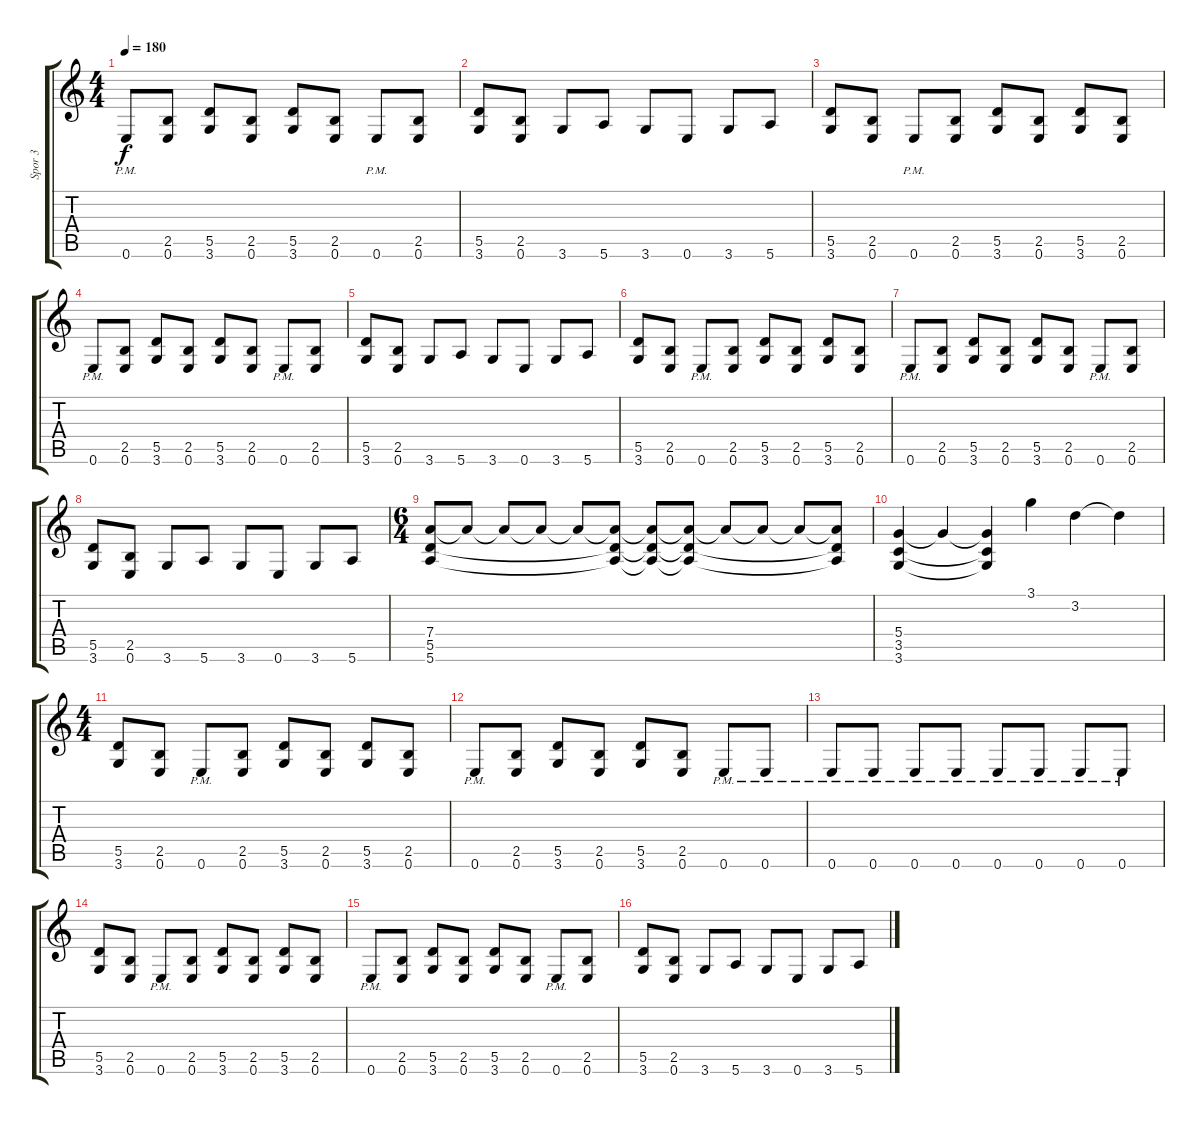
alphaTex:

\track ("Spor 3" "Spor 3") {instrument distortionguitar}
\staff {score tabs}
\tuning (E4 B3 G3 D3 A2 E2) {hide}
\ts (4 4)
\tempo 180
\clef g2
\ks c
0.6{pm}.8{dy f} (2.5 0.6).8 (5.5 3.6).8 (2.5 0.6).8 (5.5 3.6).8 (2.5 0.6).8 0.6{pm}.8 (2.5 0.6).8 |
(5.5 3.6).8 (2.5 0.6).8 3.6.8 5.6.8 3.6.8 0.6.8 3.6.8 5.6.8 |
(5.5 3.6).8 (2.5 0.6).8 0.6{pm}.8 (2.5 0.6).8 (5.5 3.6).8 (2.5 0.6).8 (5.5 3.6).8 (2.5 0.6).8 |
0.6{pm}.8 (2.5 0.6).8 (5.5 3.6).8 (2.5 0.6).8 (5.5 3.6).8 (2.5 0.6).8 0.6{pm}.8 (2.5 0.6).8 |
(5.5 3.6).8 (2.5 0.6).8 3.6.8 5.6.8 3.6.8 0.6.8 3.6.8 5.6.8 |
(5.5 3.6).8 (2.5 0.6).8 0.6{pm}.8 (2.5 0.6).8 (5.5 3.6).8 (2.5 0.6).8 (5.5 3.6).8 (2.5 0.6).8 |
0.6{pm}.8 (2.5 0.6).8 (5.5 3.6).8 (2.5 0.6).8 (5.5 3.6).8 (2.5 0.6).8 0.6{pm}.8 (2.5 0.6).8 |
(5.5 3.6).8 (2.5 0.6).8 3.6.8 5.6.8 3.6.8 0.6.8 3.6.8 5.6.8 |
\ts (6 4)
(7.4 5.5 5.6).8 7.4{t}.8 7.4{t}.8 7.4{t}.8 7.4{t}.8 (7.4{t} 5.5{t} 5.6{t}).8 (7.4{t} 5.5{t} 5.6{t}).8 (7.4{t} 5.5{t} 5.6{t}).8 7.4{t}.8 7.4{t}.8 7.4{t}.8 (7.4{t} 5.5{t} 5.6{t}).8 |
(5.4 3.5 3.6).4 5.4{t}.4 (5.4{t} 3.5{t} 3.6{t}).4 3.1.4 3.2.4 3.2{t}.4 |
\ts (4 4)
(5.5 3.6).8 (2.5 0.6).8 0.6{pm}.8 (2.5 0.6).8 (5.5 3.6).8 (2.5 0.6).8 (5.5 3.6).8 (2.5 0.6).8 |
0.6{pm}.8 (2.5 0.6).8 (5.5 3.6).8 (2.5 0.6).8 (5.5 3.6).8 (2.5 0.6).8 0.6{pm}.8 0.6{pm}.8 |
0.6{pm}.8 0.6{pm}.8 0.6{pm}.8 0.6{pm}.8 0.6{pm}.8 0.6{pm}.8 0.6{pm}.8 0.6{pm}.8 |
(5.5 3.6).8 (2.5 0.6).8 0.6{pm}.8 (2.5 0.6).8 (5.5 3.6).8 (2.5 0.6).8 (5.5 3.6).8 (2.5 0.6).8 |
0.6{pm}.8 (2.5 0.6).8 (5.5 3.6).8 (2.5 0.6).8 (5.5 3.6).8 (2.5 0.6).8 0.6{pm}.8 (2.5 0.6).8 |
(5.5 3.6).8 (2.5 0.6).8 3.6.8 5.6.8 3.6.8 0.6.8 3.6.8 5.6.8
